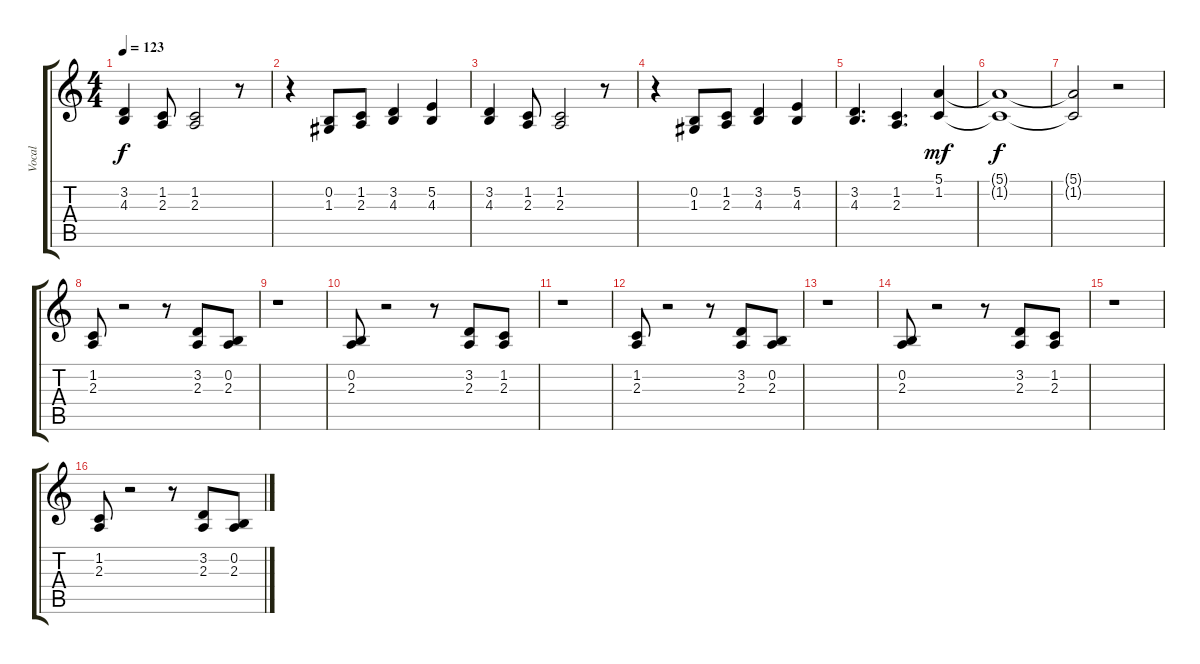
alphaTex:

\track ("Vocal" "Vocal") {instrument harmonica}
\staff {score tabs}
\tuning (E4 B3 G3 D3 A2 E2) {hide}
\ts (4 4)
\tempo 123
\clef g2
\ks c
(3.2 4.3).4{dy f} (1.2 2.3).8 (1.2 2.3).2 r.8 |
r.4 (0.2 1.3).8 (1.2 2.3).8 (3.2 4.3).4 (5.2 4.3).4 |
(3.2 4.3).4 (1.2 2.3).8 (1.2 2.3).2 r.8 |
r.4 (0.2 1.3).8 (1.2 2.3).8 (3.2 4.3).4 (5.2 4.3).4 |
(3.2 4.3).4{d} (1.2 2.3).4{d} (5.1 1.2).4{dy mf} |
(5.1{t} 1.2{t}).1{dy f} |
(5.1{t} 1.2{t}).2 r.2 |
(1.2 2.3).8 r.2 r.8 (3.2 2.3).8 (0.2 2.3).8 |
r.1 |
(0.2 2.3).8 r.2 r.8 (3.2 2.3).8 (1.2 2.3).8 |
r.1 |
(1.2 2.3).8 r.2 r.8 (3.2 2.3).8 (0.2 2.3).8 |
r.1 |
(0.2 2.3).8 r.2 r.8 (3.2 2.3).8 (1.2 2.3).8 |
r.1 |
(1.2 2.3).8 r.2 r.8 (3.2 2.3).8 (0.2 2.3).8
